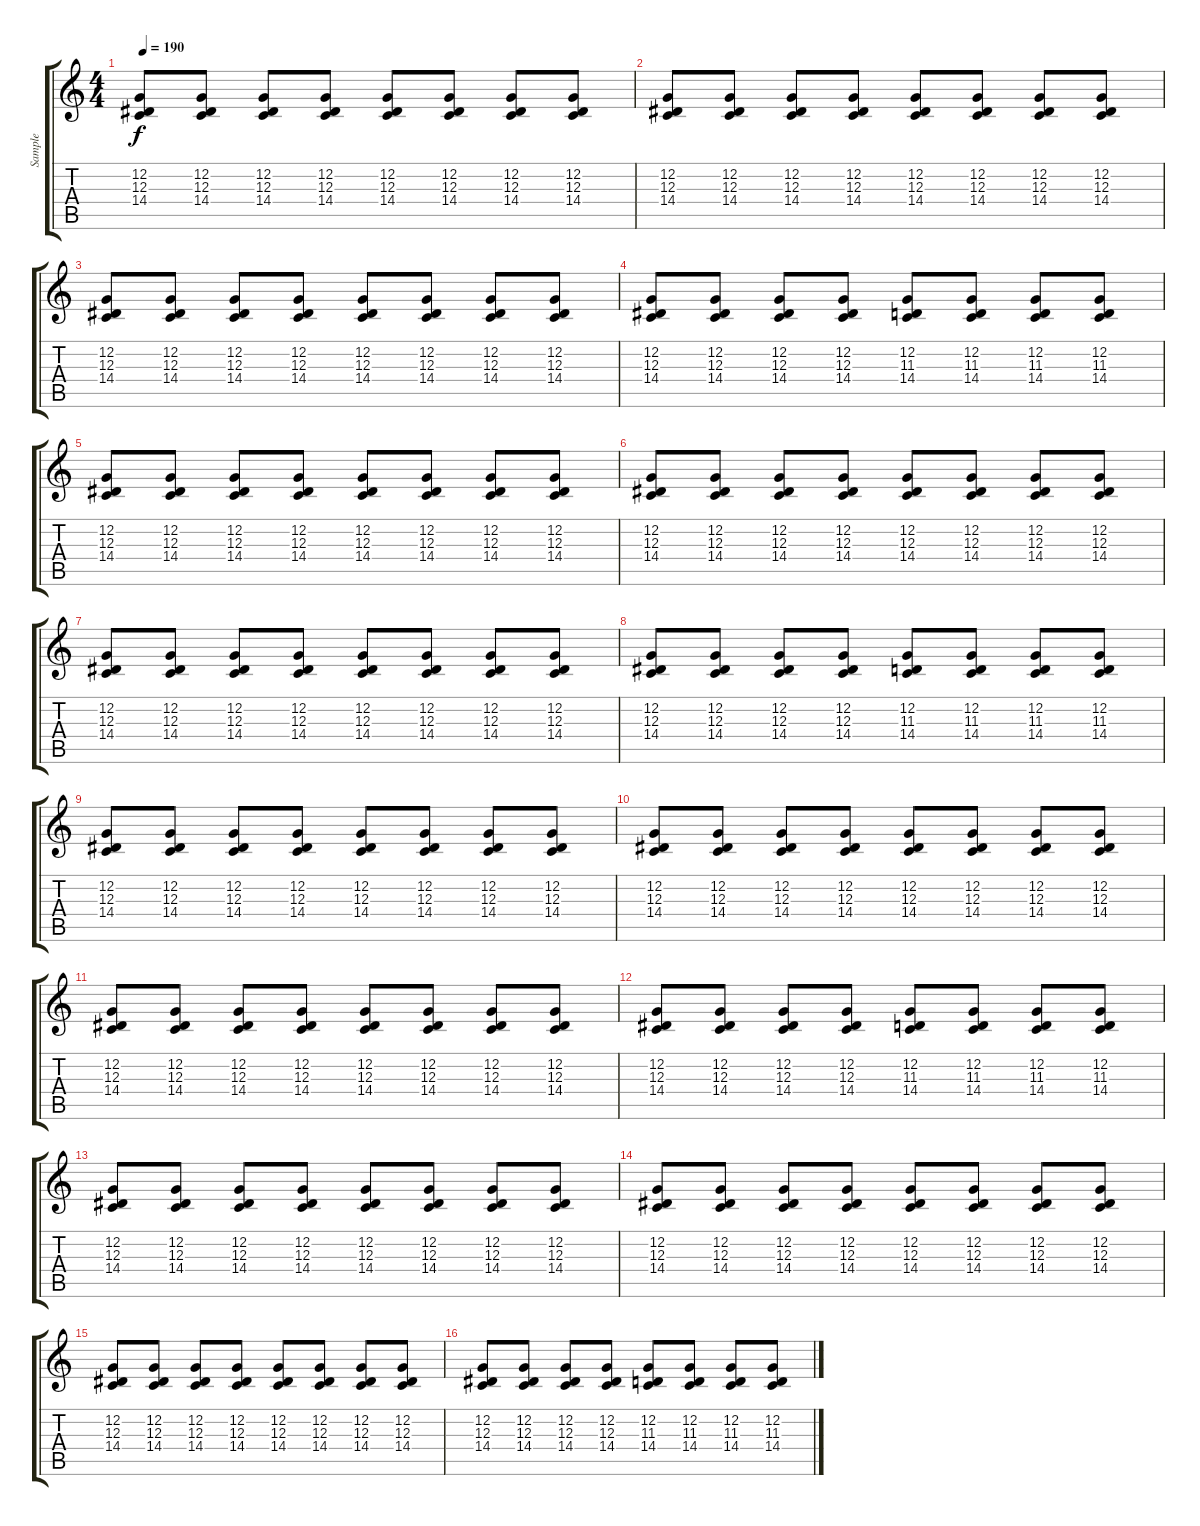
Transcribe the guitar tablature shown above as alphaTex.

\track ("Sample" "Sample") {instrument synthbrass2}
\staff {score tabs}
\tuning (C4 G3 Eb3 Bb2 F2 C2) {hide}
\ts (4 4)
\tempo 190
\clef g2
\ks c
(12.2 12.3 14.4).8{dy f instrument synthbrass2} (12.2 12.3 14.4).8 (12.2 12.3 14.4).8 (12.2 12.3 14.4).8 (12.2 12.3 14.4).8 (12.2 12.3 14.4).8 (12.2 12.3 14.4).8 (12.2 12.3 14.4).8 |
(12.2 12.3 14.4).8 (12.2 12.3 14.4).8 (12.2 12.3 14.4).8 (12.2 12.3 14.4).8 (12.2 12.3 14.4).8 (12.2 12.3 14.4).8 (12.2 12.3 14.4).8 (12.2 12.3 14.4).8 |
(12.2 12.3 14.4).8 (12.2 12.3 14.4).8 (12.2 12.3 14.4).8 (12.2 12.3 14.4).8 (12.2 12.3 14.4).8 (12.2 12.3 14.4).8 (12.2 12.3 14.4).8 (12.2 12.3 14.4).8 |
(12.2 12.3 14.4).8 (12.2 12.3 14.4).8 (12.2 12.3 14.4).8 (12.2 12.3 14.4).8 (12.2 11.3 14.4).8 (12.2 11.3 14.4).8 (12.2 11.3 14.4).8 (12.2 11.3 14.4).8 |
(12.2 12.3 14.4).8 (12.2 12.3 14.4).8 (12.2 12.3 14.4).8 (12.2 12.3 14.4).8 (12.2 12.3 14.4).8 (12.2 12.3 14.4).8 (12.2 12.3 14.4).8 (12.2 12.3 14.4).8 |
(12.2 12.3 14.4).8 (12.2 12.3 14.4).8 (12.2 12.3 14.4).8 (12.2 12.3 14.4).8 (12.2 12.3 14.4).8 (12.2 12.3 14.4).8 (12.2 12.3 14.4).8 (12.2 12.3 14.4).8 |
(12.2 12.3 14.4).8 (12.2 12.3 14.4).8 (12.2 12.3 14.4).8 (12.2 12.3 14.4).8 (12.2 12.3 14.4).8 (12.2 12.3 14.4).8 (12.2 12.3 14.4).8 (12.2 12.3 14.4).8 |
(12.2 12.3 14.4).8 (12.2 12.3 14.4).8 (12.2 12.3 14.4).8 (12.2 12.3 14.4).8 (12.2 11.3 14.4).8 (12.2 11.3 14.4).8 (12.2 11.3 14.4).8 (12.2 11.3 14.4).8 |
(12.2 12.3 14.4).8 (12.2 12.3 14.4).8 (12.2 12.3 14.4).8 (12.2 12.3 14.4).8 (12.2 12.3 14.4).8 (12.2 12.3 14.4).8 (12.2 12.3 14.4).8 (12.2 12.3 14.4).8 |
(12.2 12.3 14.4).8 (12.2 12.3 14.4).8 (12.2 12.3 14.4).8 (12.2 12.3 14.4).8 (12.2 12.3 14.4).8 (12.2 12.3 14.4).8 (12.2 12.3 14.4).8 (12.2 12.3 14.4).8 |
(12.2 12.3 14.4).8 (12.2 12.3 14.4).8 (12.2 12.3 14.4).8 (12.2 12.3 14.4).8 (12.2 12.3 14.4).8 (12.2 12.3 14.4).8 (12.2 12.3 14.4).8 (12.2 12.3 14.4).8 |
(12.2 12.3 14.4).8 (12.2 12.3 14.4).8 (12.2 12.3 14.4).8 (12.2 12.3 14.4).8 (12.2 11.3 14.4).8 (12.2 11.3 14.4).8 (12.2 11.3 14.4).8 (12.2 11.3 14.4).8 |
(12.2 12.3 14.4).8 (12.2 12.3 14.4).8 (12.2 12.3 14.4).8 (12.2 12.3 14.4).8 (12.2 12.3 14.4).8 (12.2 12.3 14.4).8 (12.2 12.3 14.4).8 (12.2 12.3 14.4).8 |
(12.2 12.3 14.4).8 (12.2 12.3 14.4).8 (12.2 12.3 14.4).8 (12.2 12.3 14.4).8 (12.2 12.3 14.4).8 (12.2 12.3 14.4).8 (12.2 12.3 14.4).8 (12.2 12.3 14.4).8 |
(12.2 12.3 14.4).8 (12.2 12.3 14.4).8 (12.2 12.3 14.4).8 (12.2 12.3 14.4).8 (12.2 12.3 14.4).8 (12.2 12.3 14.4).8 (12.2 12.3 14.4).8 (12.2 12.3 14.4).8 |
(12.2 12.3 14.4).8 (12.2 12.3 14.4).8 (12.2 12.3 14.4).8 (12.2 12.3 14.4).8 (12.2 11.3 14.4).8 (12.2 11.3 14.4).8 (12.2 11.3 14.4).8 (12.2 11.3 14.4).8
